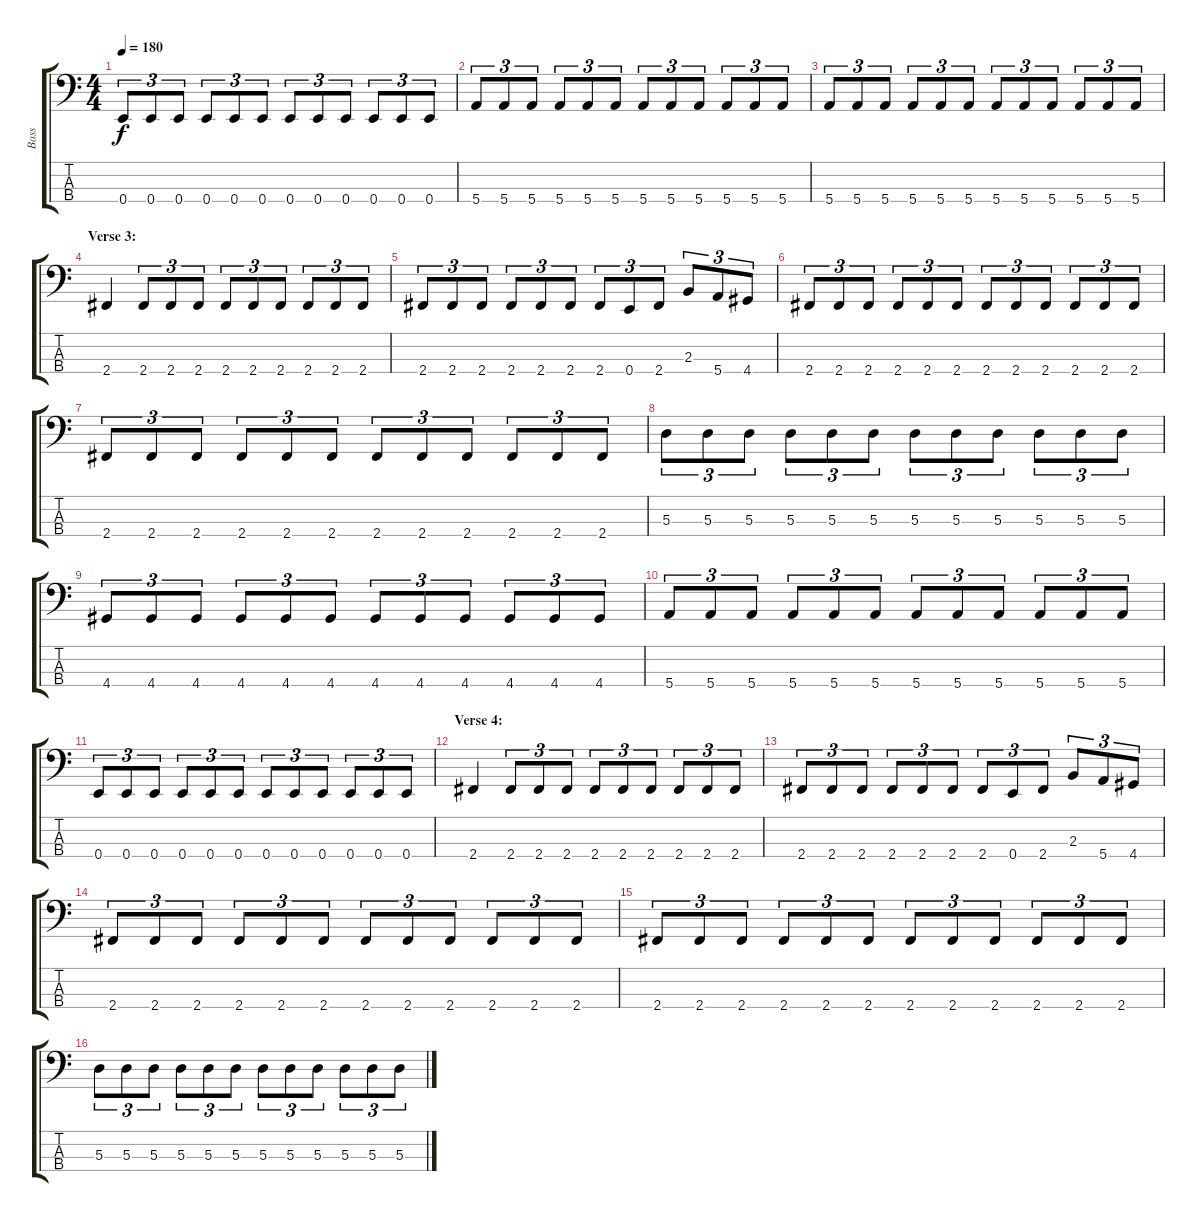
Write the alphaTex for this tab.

\track ("Bass" "Bass") {instrument slapbass2}
\staff {score tabs}
\tuning (G2 D2 A1 E1) {hide}
\ts (4 4)
\tempo 180
\clef f4
\ks c
0.4.8{tu (3 2) dy f} 0.4.8{tu (3 2)} 0.4.8{tu (3 2)} 0.4.8{tu (3 2)} 0.4.8{tu (3 2)} 0.4.8{tu (3 2)} 0.4.8{tu (3 2)} 0.4.8{tu (3 2)} 0.4.8{tu (3 2)} 0.4.8{tu (3 2)} 0.4.8{tu (3 2)} 0.4.8{tu (3 2)} |
5.4.8{tu (3 2)} 5.4.8{tu (3 2)} 5.4.8{tu (3 2)} 5.4.8{tu (3 2)} 5.4.8{tu (3 2)} 5.4.8{tu (3 2)} 5.4.8{tu (3 2)} 5.4.8{tu (3 2)} 5.4.8{tu (3 2)} 5.4.8{tu (3 2)} 5.4.8{tu (3 2)} 5.4.8{tu (3 2)} |
5.4.8{tu (3 2)} 5.4.8{tu (3 2)} 5.4.8{tu (3 2)} 5.4.8{tu (3 2)} 5.4.8{tu (3 2)} 5.4.8{tu (3 2)} 5.4.8{tu (3 2)} 5.4.8{tu (3 2)} 5.4.8{tu (3 2)} 5.4.8{tu (3 2)} 5.4.8{tu (3 2)} 5.4.8{tu (3 2)} |
\section ("" "Verse 3:")
2.4.4 2.4.8{tu (3 2)} 2.4.8{tu (3 2)} 2.4.8{tu (3 2)} 2.4.8{tu (3 2)} 2.4.8{tu (3 2)} 2.4.8{tu (3 2)} 2.4.8{tu (3 2)} 2.4.8{tu (3 2)} 2.4.8{tu (3 2)} |
2.4.8{tu (3 2)} 2.4.8{tu (3 2)} 2.4.8{tu (3 2)} 2.4.8{tu (3 2)} 2.4.8{tu (3 2)} 2.4.8{tu (3 2)} 2.4.8{tu (3 2)} 0.4.8{tu (3 2)} 2.4.8{tu (3 2)} 2.3.8{tu (3 2)} 5.4.8{tu (3 2)} 4.4.8{tu (3 2)} |
2.4.8{tu (3 2)} 2.4.8{tu (3 2)} 2.4.8{tu (3 2)} 2.4.8{tu (3 2)} 2.4.8{tu (3 2)} 2.4.8{tu (3 2)} 2.4.8{tu (3 2)} 2.4.8{tu (3 2)} 2.4.8{tu (3 2)} 2.4.8{tu (3 2)} 2.4.8{tu (3 2)} 2.4.8{tu (3 2)} |
2.4.8{tu (3 2)} 2.4.8{tu (3 2)} 2.4.8{tu (3 2)} 2.4.8{tu (3 2)} 2.4.8{tu (3 2)} 2.4.8{tu (3 2)} 2.4.8{tu (3 2)} 2.4.8{tu (3 2)} 2.4.8{tu (3 2)} 2.4.8{tu (3 2)} 2.4.8{tu (3 2)} 2.4.8{tu (3 2)} |
5.3.8{tu (3 2)} 5.3.8{tu (3 2)} 5.3.8{tu (3 2)} 5.3.8{tu (3 2)} 5.3.8{tu (3 2)} 5.3.8{tu (3 2)} 5.3.8{tu (3 2)} 5.3.8{tu (3 2)} 5.3.8{tu (3 2)} 5.3.8{tu (3 2)} 5.3.8{tu (3 2)} 5.3.8{tu (3 2)} |
4.4.8{tu (3 2)} 4.4.8{tu (3 2)} 4.4.8{tu (3 2)} 4.4.8{tu (3 2)} 4.4.8{tu (3 2)} 4.4.8{tu (3 2)} 4.4.8{tu (3 2)} 4.4.8{tu (3 2)} 4.4.8{tu (3 2)} 4.4.8{tu (3 2)} 4.4.8{tu (3 2)} 4.4.8{tu (3 2)} |
5.4.8{tu (3 2)} 5.4.8{tu (3 2)} 5.4.8{tu (3 2)} 5.4.8{tu (3 2)} 5.4.8{tu (3 2)} 5.4.8{tu (3 2)} 5.4.8{tu (3 2)} 5.4.8{tu (3 2)} 5.4.8{tu (3 2)} 5.4.8{tu (3 2)} 5.4.8{tu (3 2)} 5.4.8{tu (3 2)} |
0.4.8{tu (3 2)} 0.4.8{tu (3 2)} 0.4.8{tu (3 2)} 0.4.8{tu (3 2)} 0.4.8{tu (3 2)} 0.4.8{tu (3 2)} 0.4.8{tu (3 2)} 0.4.8{tu (3 2)} 0.4.8{tu (3 2)} 0.4.8{tu (3 2)} 0.4.8{tu (3 2)} 0.4.8{tu (3 2)} |
\section ("" "Verse 4:")
2.4.4 2.4.8{tu (3 2)} 2.4.8{tu (3 2)} 2.4.8{tu (3 2)} 2.4.8{tu (3 2)} 2.4.8{tu (3 2)} 2.4.8{tu (3 2)} 2.4.8{tu (3 2)} 2.4.8{tu (3 2)} 2.4.8{tu (3 2)} |
2.4.8{tu (3 2)} 2.4.8{tu (3 2)} 2.4.8{tu (3 2)} 2.4.8{tu (3 2)} 2.4.8{tu (3 2)} 2.4.8{tu (3 2)} 2.4.8{tu (3 2)} 0.4.8{tu (3 2)} 2.4.8{tu (3 2)} 2.3.8{tu (3 2)} 5.4.8{tu (3 2)} 4.4.8{tu (3 2)} |
2.4.8{tu (3 2)} 2.4.8{tu (3 2)} 2.4.8{tu (3 2)} 2.4.8{tu (3 2)} 2.4.8{tu (3 2)} 2.4.8{tu (3 2)} 2.4.8{tu (3 2)} 2.4.8{tu (3 2)} 2.4.8{tu (3 2)} 2.4.8{tu (3 2)} 2.4.8{tu (3 2)} 2.4.8{tu (3 2)} |
2.4.8{tu (3 2)} 2.4.8{tu (3 2)} 2.4.8{tu (3 2)} 2.4.8{tu (3 2)} 2.4.8{tu (3 2)} 2.4.8{tu (3 2)} 2.4.8{tu (3 2)} 2.4.8{tu (3 2)} 2.4.8{tu (3 2)} 2.4.8{tu (3 2)} 2.4.8{tu (3 2)} 2.4.8{tu (3 2)} |
5.3.8{tu (3 2)} 5.3.8{tu (3 2)} 5.3.8{tu (3 2)} 5.3.8{tu (3 2)} 5.3.8{tu (3 2)} 5.3.8{tu (3 2)} 5.3.8{tu (3 2)} 5.3.8{tu (3 2)} 5.3.8{tu (3 2)} 5.3.8{tu (3 2)} 5.3.8{tu (3 2)} 5.3.8{tu (3 2)}
